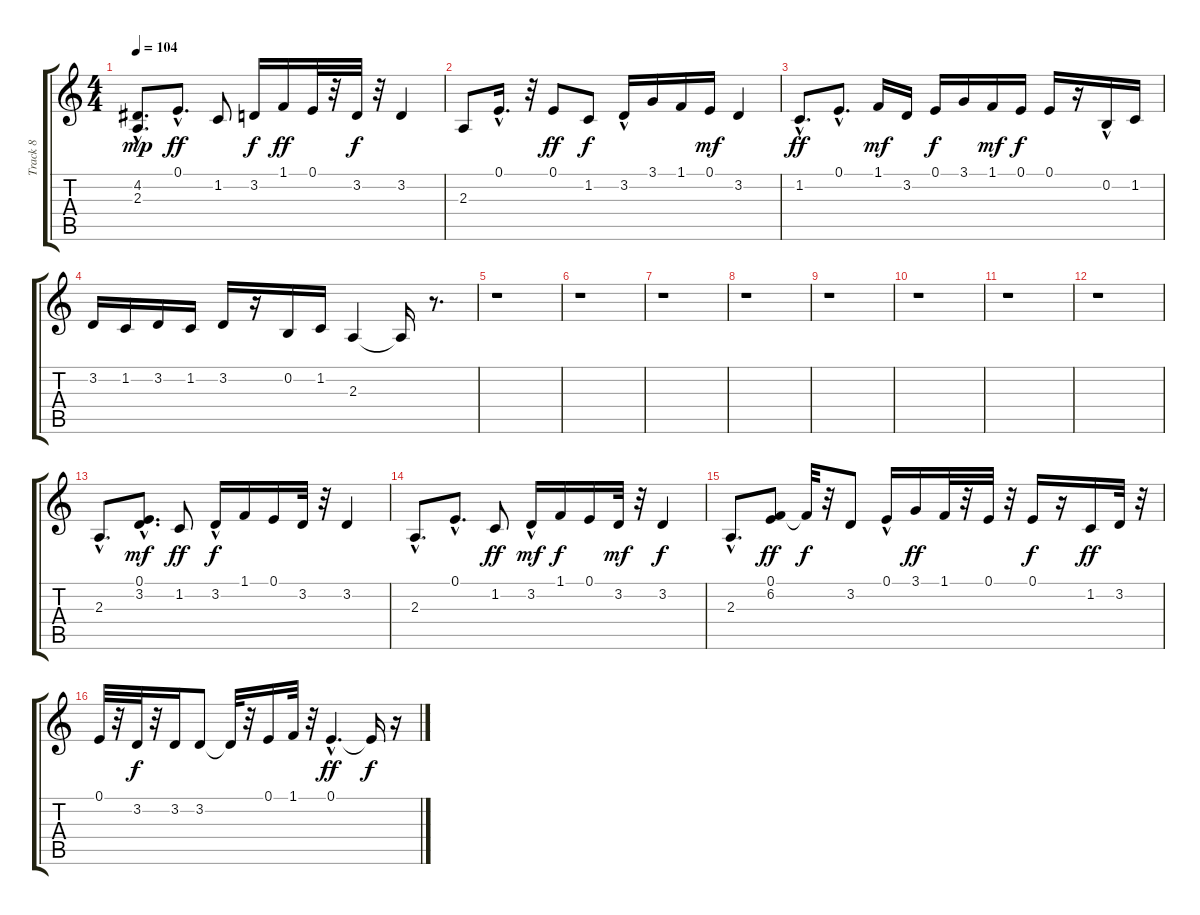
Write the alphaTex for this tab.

\track ("Track 8" "Track 8") {instrument acousticgrandpiano}
\staff {score tabs}
\tuning (E4 B3 G3 D3 A2 E2) {hide}
\ts (4 4)
\tempo 104
\clef g2
\ks c
(4.2 2.3{hac}).8{d dy mp} 0.1{hac}.8{d dy ff} 1.2.8 3.2.16{dy f} 1.1.16{dy ff} 0.1.32 r.32 3.2.32{dy f} r.32 3.2.4 |
2.3.8 0.1{hac}.16{d} r.32 0.1.8{dy ff} 1.2.8{dy f} 3.2{hac}.16 3.1.16 1.1.16 0.1.16{dy mf} 3.2.4 |
1.2{hac}.8{d dy ff} 0.1{hac}.8{d} 1.1.16{dy mf} 3.2.16 0.1.16{dy f} 3.1.16 1.1.16{dy mf} 0.1.16{dy f} 0.1.16 r.16 0.2{hac}.16 1.2.16 |
3.2.16 1.2.16 3.2.16 1.2.16 3.2.16 r.16 0.2.16 1.2.16 2.3.4 2.3{t}.16 r.8{d} |
r.1 |
r.1 |
r.1 |
r.1 |
r.1 |
r.1 |
r.1 |
r.1 |
2.3{hac}.8{d} (0.1{hac} 3.2).8{d dy mf} 1.2.8{dy ff} 3.2{hac}.16{dy f} 1.1.16 0.1.16 3.2.32 r.32 3.2.4 |
2.3{hac}.8{d} 0.1{hac}.8{d} 1.2.8{dy ff} 3.2{hac}.16{dy mf} 1.1.16{dy f} 0.1.16 3.2.32{dy mf} r.32 3.2.4{dy f} |
2.3{hac}.8{d} (0.1 6.2).8{dy ff} 6.2{t}.32{dy f} r.32 3.2.8 0.1{hac}.16 3.1.16{dy ff} 1.1.32 r.32 0.1.32 r.32 0.1.16{dy f} r.16 1.2.16{dy ff} 3.2.32 r.32 |
0.1.32 r.32 3.2.32{dy f} r.32 3.2.16 3.2.8 3.2{t}.32 r.32 0.1.16 1.1.32 r.32 0.1{hac}.4{d dy ff} 0.1{t}.16{dy f} r.16
